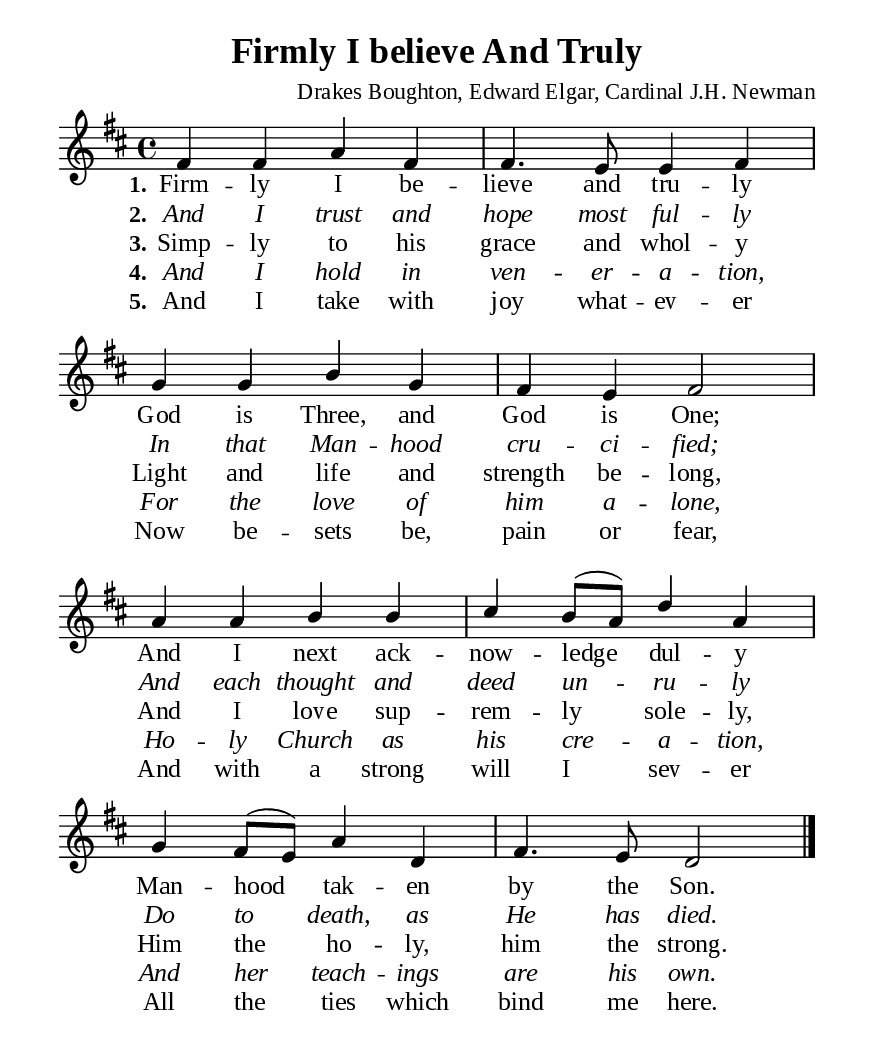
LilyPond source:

\version "2.18.2"

\header {
  title = "Firmly I believe And Truly"
  composer = "Drakes Boughton, Edward Elgar, Cardinal J.H. Newman"
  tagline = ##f
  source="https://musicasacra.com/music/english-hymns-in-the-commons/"
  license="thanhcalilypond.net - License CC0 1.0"
}

global= {
  \key d \major
  \time 4/4
  \override Score.BarNumber.break-visibility = ##(#f #f #f)
  \override Lyrics.LyricSpace.minimum-distance = #3.0
}

\paper {
  #(set-paper-size "a5")
  top-margin = 10\mm
  bottom-margin = 5\mm
  left-margin = 10\mm
  right-margin = 10\mm
  indent = #0
  #(define fonts
	 (make-pango-font-tree "Liberation Serif"
	 		       "Liberation Serif"
			       "Liberation Serif"
			       (/ 20 20)))
  system-system-spacing = #'((basic-distance . 3) (padding . 3))
}

printItalic = \with {
  \override LyricText.font-shape = #'italic
}

% Verse music
musicVerseSoprano = \relative c' {
  %{	01	%} fis4 fis a fis |
  %{	02	%} fis4. e8 e4 fis |
  %{	03	%} g g b g |
  %{	04	%} fis e fis2 |
  %{	05	%} a4 a b b |
  %{	06	%} cis b8 (a) d4 a |
  %{	07	%} g fis8 (e) a4 d, |
  %{	08	%} fis4. e8 d2 \bar "|."
}

% Verse lyrics
verseOne = \lyricmode {
  \set stanza = #"1."
  Firm -- ly I be -- lieve and tru -- ly
  God is Three, and God is One;
  And I next ack -- now -- ledge dul -- y
  Man -- hood tak -- en by the Son.
}

verseTwo = \lyricmode {
  \set stanza = #"2."
  And I trust and hope most ful -- ly
  In that Man -- hood cru -- ci -- fied;
  And each thought and deed un -- ru -- ly
  Do to death, as He has died.
}

verseThree = \lyricmode {
  \set stanza = #"3."
  Simp -- ly to his grace and whol -- y
  Light and life and strength be -- long,
  And I love sup -- rem -- ly sole -- ly,
  Him the ho -- ly, him the strong.
}

verseFour = \lyricmode {
  \set stanza = #"4."
  And I hold in ven -- er -- a -- tion,
  For the love of him a -- lone,
  Ho -- ly Church as his cre -- a -- tion,
  And her teach -- ings are his own.
}

verseFive = \lyricmode {
  \set stanza = #"5."
  And I take with joy what -- ev -- er
  Now be -- sets be, pain or fear,
  And with a strong will I sev -- er
  All the ties which bind me here.
}

% Layout
\score {
    \new ChoirStaff <<
      \new Staff <<
        \clef "treble"
        \new Voice = "sopranos" { \global \stemUp \slurUp \musicVerseSoprano }
      >>
      \new Lyrics \lyricsto sopranos \verseOne
      \new Lyrics \printItalic \lyricsto sopranos \verseTwo
      \new Lyrics \lyricsto sopranos \verseThree
      \new Lyrics \printItalic \lyricsto sopranos \verseFour
      \new Lyrics \lyricsto sopranos \verseFive
    >>
}
